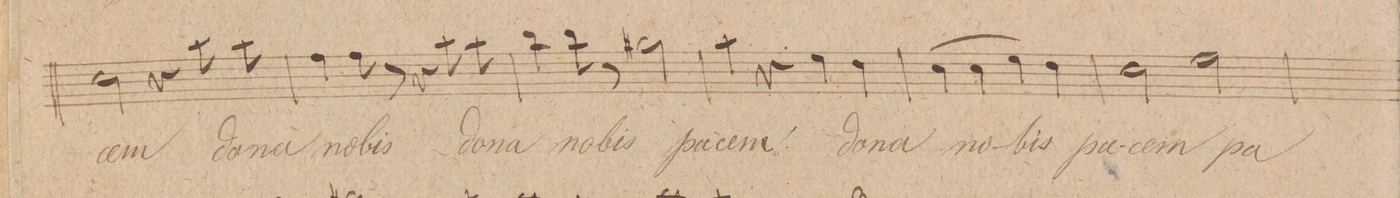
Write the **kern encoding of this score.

**kern	**text	**dynam
*I"Canto	*	*
*clefC1	*	*
*k[f#c#g#]	*	*
*met(c|)	*	*
*M2/2	*	*
2a\	-cem	.
4r	.	.
8ff#\	do-	.
8ff#\	-na	.
=62	=62	=62
4dd\	no-	.
8dd\	-bis	.
8r	.	.
4r	.	.
8ff#\	do-	.
8ff#\	-na	.
=63	=63	=63
4gg#\	no-	.
8gg#\	-bis	.
8r	.	.
2ee#X\	pa-	.
=64	=64	=64
4ff#\	-cem	.
4r	.	.
4cc#\	do-	.
4b\	-na	.
=65	=65	=65
(4a\	no-	.
4a\	.	.
4cc#\)	-bis	.
4b\	pa-	.
=66	=66	=66
2a\	-cem	.
2dd\	pa-	.
=67	=67	=67
*-	*-	*-
